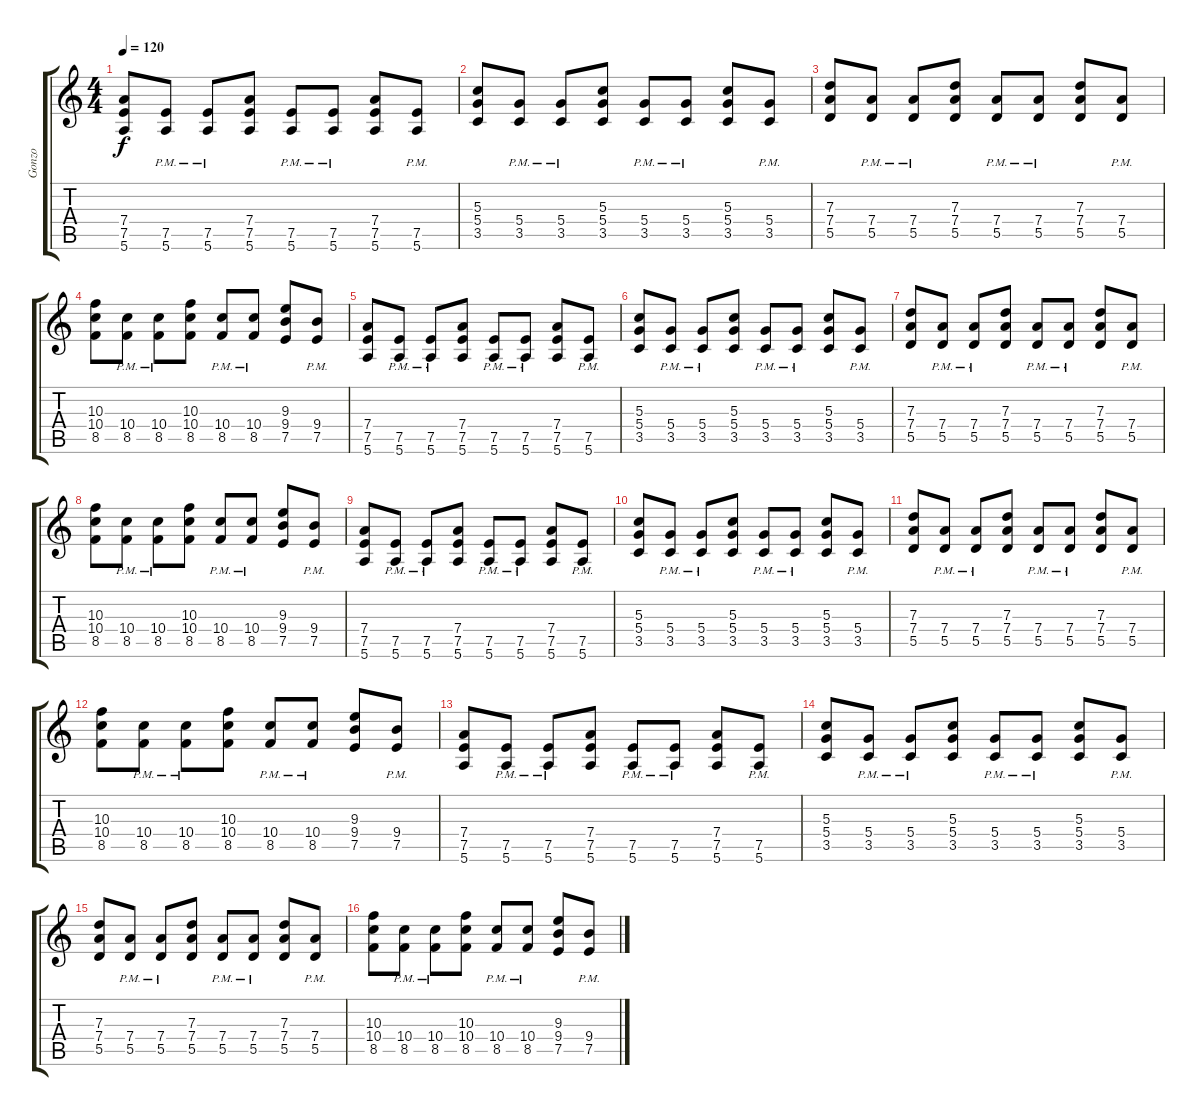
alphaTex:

\track ("Gonzo" "Gonzo") {instrument distortionguitar}
\staff {score tabs}
\tuning (E4 B3 G3 D3 A2 E2) {hide}
\ts (4 4)
\tempo 120
\clef g2
\ks c
(7.4 7.5 5.6).8{dy f} (7.5{pm} 5.6{pm}).8 (7.5{pm} 5.6{pm}).8 (7.4 7.5 5.6).8 (7.5{pm} 5.6{pm}).8 (7.5{pm} 5.6{pm}).8 (7.4 7.5 5.6).8 (7.5{pm} 5.6{pm}).8 |
(5.3 5.4 3.5).8 (5.4{pm} 3.5{pm}).8 (5.4{pm} 3.5{pm}).8 (5.3 5.4 3.5).8 (5.4{pm} 3.5{pm}).8 (5.4{pm} 3.5{pm}).8 (5.3 5.4 3.5).8 (5.4{pm} 3.5{pm}).8 |
(7.3 7.4 5.5).8 (7.4{pm} 5.5{pm}).8 (7.4{pm} 5.5{pm}).8 (7.3 7.4 5.5).8 (7.4{pm} 5.5{pm}).8 (7.4{pm} 5.5{pm}).8 (7.3 7.4 5.5).8 (7.4{pm} 5.5{pm}).8 |
(10.3 10.4 8.5).8 (10.4{pm} 8.5{pm}).8 (10.4{pm} 8.5{pm}).8 (10.3 10.4 8.5).8 (10.4{pm} 8.5{pm}).8 (10.4{pm} 8.5{pm}).8 (9.3 9.4 7.5).8 (9.4{pm} 7.5{pm}).8 |
(7.4 7.5 5.6).8 (7.5{pm} 5.6{pm}).8 (7.5{pm} 5.6{pm}).8 (7.4 7.5 5.6).8 (7.5{pm} 5.6{pm}).8 (7.5{pm} 5.6{pm}).8 (7.4 7.5 5.6).8 (7.5{pm} 5.6{pm}).8 |
(5.3 5.4 3.5).8 (5.4{pm} 3.5{pm}).8 (5.4{pm} 3.5{pm}).8 (5.3 5.4 3.5).8 (5.4{pm} 3.5{pm}).8 (5.4{pm} 3.5{pm}).8 (5.3 5.4 3.5).8 (5.4{pm} 3.5{pm}).8 |
(7.3 7.4 5.5).8 (7.4{pm} 5.5{pm}).8 (7.4{pm} 5.5{pm}).8 (7.3 7.4 5.5).8 (7.4{pm} 5.5{pm}).8 (7.4{pm} 5.5{pm}).8 (7.3 7.4 5.5).8 (7.4{pm} 5.5{pm}).8 |
(10.3 10.4 8.5).8 (10.4{pm} 8.5{pm}).8 (10.4{pm} 8.5{pm}).8 (10.3 10.4 8.5).8 (10.4{pm} 8.5{pm}).8 (10.4{pm} 8.5{pm}).8 (9.3 9.4 7.5).8 (9.4{pm} 7.5{pm}).8 |
(7.4 7.5 5.6).8 (7.5{pm} 5.6{pm}).8 (7.5{pm} 5.6{pm}).8 (7.4 7.5 5.6).8 (7.5{pm} 5.6{pm}).8 (7.5{pm} 5.6{pm}).8 (7.4 7.5 5.6).8 (7.5{pm} 5.6{pm}).8 |
(5.3 5.4 3.5).8 (5.4{pm} 3.5{pm}).8 (5.4{pm} 3.5{pm}).8 (5.3 5.4 3.5).8 (5.4{pm} 3.5{pm}).8 (5.4{pm} 3.5{pm}).8 (5.3 5.4 3.5).8 (5.4{pm} 3.5{pm}).8 |
(7.3 7.4 5.5).8 (7.4{pm} 5.5{pm}).8 (7.4{pm} 5.5{pm}).8 (7.3 7.4 5.5).8 (7.4{pm} 5.5{pm}).8 (7.4{pm} 5.5{pm}).8 (7.3 7.4 5.5).8 (7.4{pm} 5.5{pm}).8 |
(10.3 10.4 8.5).8 (10.4{pm} 8.5{pm}).8 (10.4{pm} 8.5{pm}).8 (10.3 10.4 8.5).8 (10.4{pm} 8.5{pm}).8 (10.4{pm} 8.5{pm}).8 (9.3 9.4 7.5).8 (9.4{pm} 7.5{pm}).8 |
(7.4 7.5 5.6).8 (7.5{pm} 5.6{pm}).8 (7.5{pm} 5.6{pm}).8 (7.4 7.5 5.6).8 (7.5{pm} 5.6{pm}).8 (7.5{pm} 5.6{pm}).8 (7.4 7.5 5.6).8 (7.5{pm} 5.6{pm}).8 |
(5.3 5.4 3.5).8 (5.4{pm} 3.5{pm}).8 (5.4{pm} 3.5{pm}).8 (5.3 5.4 3.5).8 (5.4{pm} 3.5{pm}).8 (5.4{pm} 3.5{pm}).8 (5.3 5.4 3.5).8 (5.4{pm} 3.5{pm}).8 |
(7.3 7.4 5.5).8 (7.4{pm} 5.5{pm}).8 (7.4{pm} 5.5{pm}).8 (7.3 7.4 5.5).8 (7.4{pm} 5.5{pm}).8 (7.4{pm} 5.5{pm}).8 (7.3 7.4 5.5).8 (7.4{pm} 5.5{pm}).8 |
(10.3 10.4 8.5).8 (10.4{pm} 8.5{pm}).8 (10.4{pm} 8.5{pm}).8 (10.3 10.4 8.5).8 (10.4{pm} 8.5{pm}).8 (10.4{pm} 8.5{pm}).8 (9.3 9.4 7.5).8 (9.4{pm} 7.5{pm}).8
